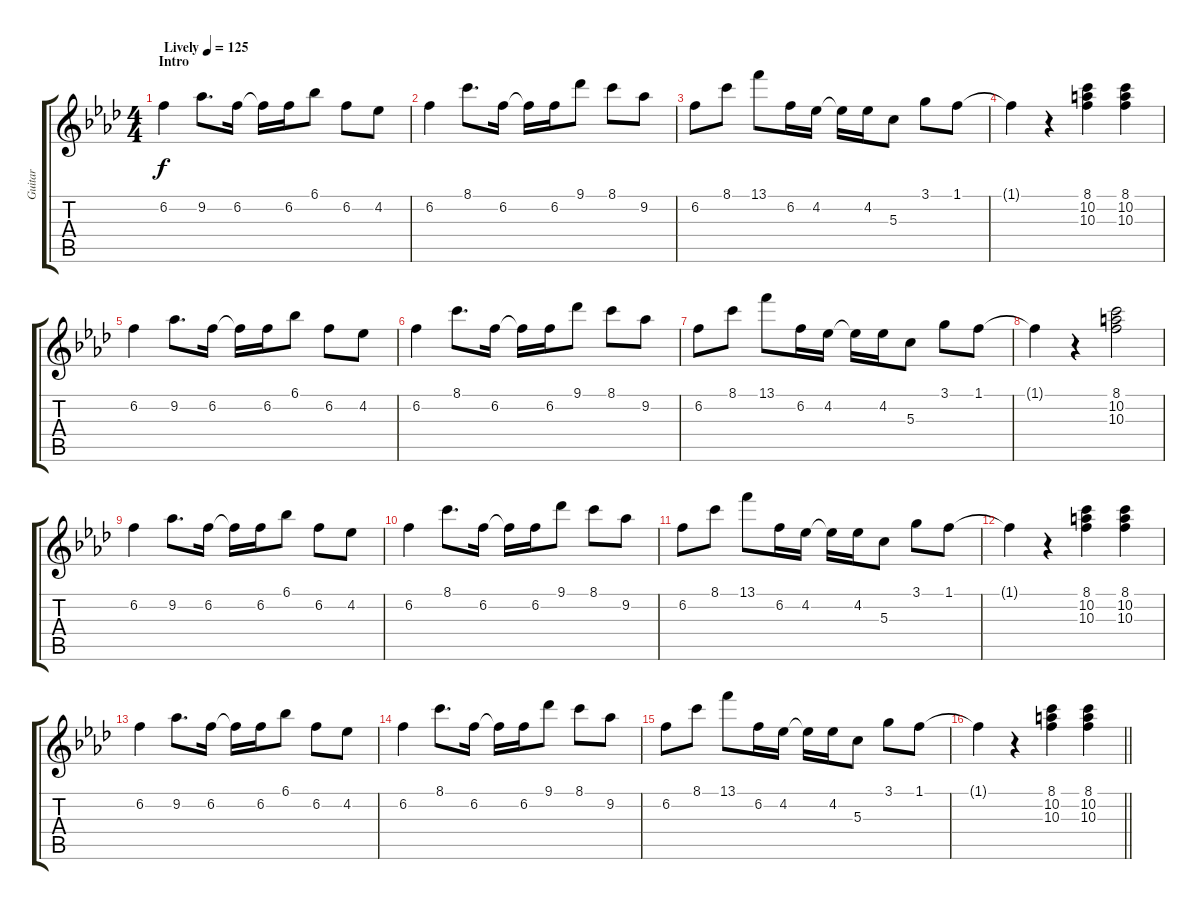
\track ("Guitar" "Guitar") {instrument overdrivenguitar}
\staff {score tabs}
\tuning (E4 B3 G3 D3 A2 E2) {hide}
\ts (4 4)
\section ("" "Intro")
\tempo (125 "Lively")
\clef g2
\ks ab
6.2.4{dy f instrument overdrivenguitar} 9.2.8{d} 6.2.16 6.2{t}.16 6.2.16 6.1.8 6.2.8 4.2.8 |
6.2.4 8.1.8{d} 6.2.16 6.2{t}.16 6.2.16 9.1.8 8.1.8 9.2.8 |
6.2.8 8.1.8 13.1.8 6.2.16 4.2.16 4.2{t}.16 4.2.16 5.3.8 3.1.8 1.1.8 |
1.1{t}.4 r.4 (8.1 10.2 10.3).4 (8.1 10.2 10.3).4 |
6.2.4 9.2.8{d} 6.2.16 6.2{t}.16 6.2.16 6.1.8 6.2.8 4.2.8 |
6.2.4 8.1.8{d} 6.2.16 6.2{t}.16 6.2.16 9.1.8 8.1.8 9.2.8 |
6.2.8 8.1.8 13.1.8 6.2.16 4.2.16 4.2{t}.16 4.2.16 5.3.8 3.1.8 1.1.8 |
1.1{t}.4 r.4 (8.1 10.2 10.3).2 |
6.2.4 9.2.8{d} 6.2.16 6.2{t}.16 6.2.16 6.1.8 6.2.8 4.2.8 |
6.2.4 8.1.8{d} 6.2.16 6.2{t}.16 6.2.16 9.1.8 8.1.8 9.2.8 |
6.2.8 8.1.8 13.1.8 6.2.16 4.2.16 4.2{t}.16 4.2.16 5.3.8 3.1.8 1.1.8 |
1.1{t}.4 r.4 (8.1 10.2 10.3).4 (8.1 10.2 10.3).4 |
6.2.4 9.2.8{d} 6.2.16 6.2{t}.16 6.2.16 6.1.8 6.2.8 4.2.8 |
6.2.4 8.1.8{d} 6.2.16 6.2{t}.16 6.2.16 9.1.8 8.1.8 9.2.8 |
6.2.8 8.1.8 13.1.8 6.2.16 4.2.16 4.2{t}.16 4.2.16 5.3.8 3.1.8 1.1.8 |
\barLineRight lightlight
1.1{t}.4 r.4 (8.1 10.2 10.3).4 (8.1 10.2 10.3).4
